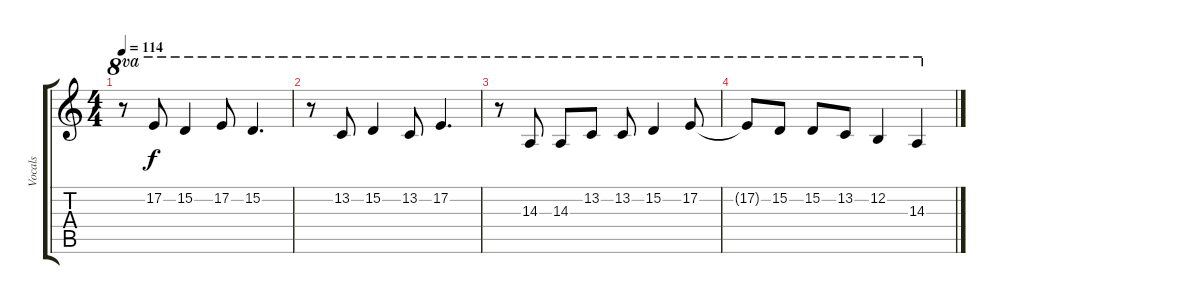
\track ("Vocals" "Vocals") {instrument voiceoohs}
\staff {score tabs}
\tuning (E4 B3 G3 D3 A2 E2) {hide}
\ts (4 4)
\tempo 114
\clef g2
\ks c
r.8{ot 8va dy f} 17.2.8{ot 8va} 15.2.4{ot 8va} 17.2.8{ot 8va} 15.2.4{d ot 8va} |
r.8{ot 8va} 13.2.8{ot 8va} 15.2.4{ot 8va} 13.2.8{ot 8va} 17.2.4{d ot 8va} |
r.8{ot 8va} 14.3.8{ot 8va} 14.3.8{ot 8va} 13.2.8{ot 8va} 13.2.8{ot 8va} 15.2.4{ot 8va} 17.2.8{ot 8va} |
17.2{t}.8{ot 8va} 15.2.8{ot 8va} 15.2.8{ot 8va} 13.2.8{ot 8va} 12.2.4{ot 8va} 14.3.4{ot 8va}
